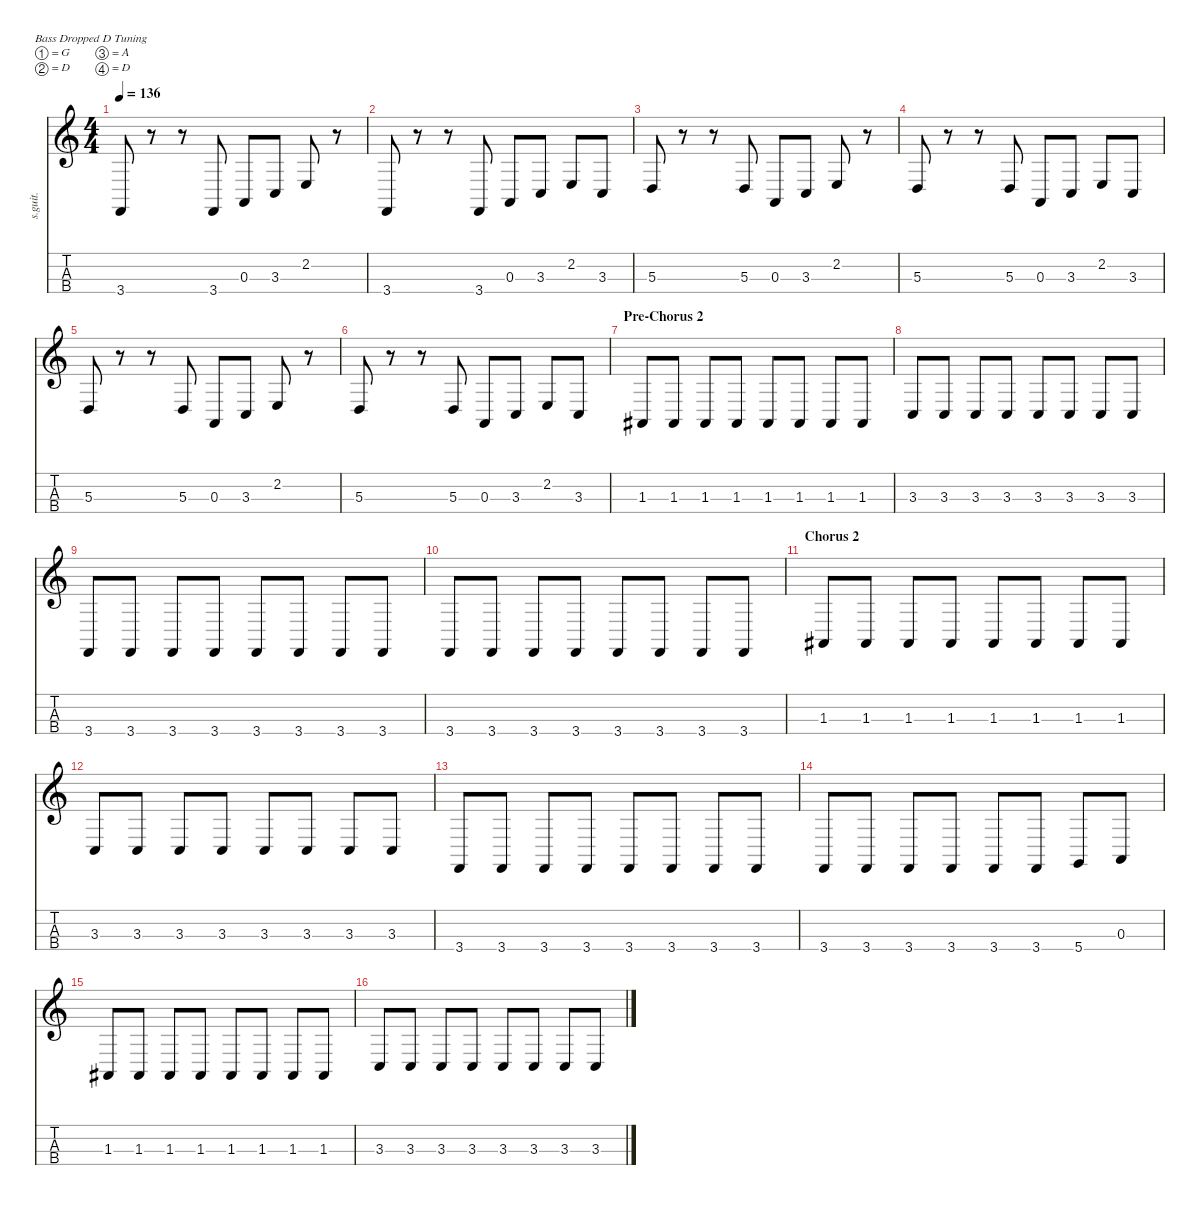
\defaultSystemsLayout 4
\hideDynamics
\bracketExtendMode nobrackets
\track ("Jeremy Davis" "s.guit.") {instrument electricbasspick}
\staff {score tabs}
\tuning (G2 D2 A1 D1)
\ts (4 4)
\tempo 136
\clef g2
\ks c
3.4.8{lyrics (0 "") lyrics (1 "") lyrics (2 "") lyrics (3 "") lyrics (4 "") dy f} r.8 r.8 3.4.8{lyrics (0 "") lyrics (1 "") lyrics (2 "") lyrics (3 "") lyrics (4 "")} 0.3.8{lyrics (0 "") lyrics (1 "") lyrics (2 "") lyrics (3 "") lyrics (4 "")} 3.3.8{lyrics (0 "") lyrics (1 "") lyrics (2 "") lyrics (3 "") lyrics (4 "")} 2.2.8{lyrics (0 "") lyrics (1 "") lyrics (2 "") lyrics (3 "") lyrics (4 "")} r.8 |
3.4.8{lyrics (0 "") lyrics (1 "") lyrics (2 "") lyrics (3 "") lyrics (4 "")} r.8 r.8 3.4.8{lyrics (0 "") lyrics (1 "") lyrics (2 "") lyrics (3 "") lyrics (4 "")} 0.3.8{lyrics (0 "") lyrics (1 "") lyrics (2 "") lyrics (3 "") lyrics (4 "")} 3.3.8{lyrics (0 "") lyrics (1 "") lyrics (2 "") lyrics (3 "") lyrics (4 "")} 2.2.8{lyrics (0 "") lyrics (1 "") lyrics (2 "") lyrics (3 "") lyrics (4 "")} 3.3.8{lyrics (0 "") lyrics (1 "") lyrics (2 "") lyrics (3 "") lyrics (4 "")} |
5.3.8{lyrics (0 "") lyrics (1 "") lyrics (2 "") lyrics (3 "") lyrics (4 "")} r.8 r.8 5.3.8{lyrics (0 "") lyrics (1 "") lyrics (2 "") lyrics (3 "") lyrics (4 "")} 0.3.8{lyrics (0 "") lyrics (1 "") lyrics (2 "") lyrics (3 "") lyrics (4 "")} 3.3.8{lyrics (0 "") lyrics (1 "") lyrics (2 "") lyrics (3 "") lyrics (4 "")} 2.2.8{lyrics (0 "") lyrics (1 "") lyrics (2 "") lyrics (3 "") lyrics (4 "")} r.8 |
5.3.8{lyrics (0 "") lyrics (1 "") lyrics (2 "") lyrics (3 "") lyrics (4 "")} r.8 r.8 5.3.8{lyrics (0 "") lyrics (1 "") lyrics (2 "") lyrics (3 "") lyrics (4 "")} 0.3.8{lyrics (0 "") lyrics (1 "") lyrics (2 "") lyrics (3 "") lyrics (4 "")} 3.3.8{lyrics (0 "") lyrics (1 "") lyrics (2 "") lyrics (3 "") lyrics (4 "")} 2.2.8{lyrics (0 "") lyrics (1 "") lyrics (2 "") lyrics (3 "") lyrics (4 "")} 3.3.8{lyrics (0 "") lyrics (1 "") lyrics (2 "") lyrics (3 "") lyrics (4 "")} |
5.3.8{lyrics (0 "") lyrics (1 "") lyrics (2 "") lyrics (3 "") lyrics (4 "")} r.8 r.8 5.3.8{lyrics (0 "") lyrics (1 "") lyrics (2 "") lyrics (3 "") lyrics (4 "")} 0.3.8{lyrics (0 "") lyrics (1 "") lyrics (2 "") lyrics (3 "") lyrics (4 "")} 3.3.8{lyrics (0 "") lyrics (1 "") lyrics (2 "") lyrics (3 "") lyrics (4 "")} 2.2.8{lyrics (0 "") lyrics (1 "") lyrics (2 "") lyrics (3 "") lyrics (4 "")} r.8 |
5.3.8{lyrics (0 "") lyrics (1 "") lyrics (2 "") lyrics (3 "") lyrics (4 "")} r.8 r.8 5.3.8{lyrics (0 "") lyrics (1 "") lyrics (2 "") lyrics (3 "") lyrics (4 "")} 0.3.8{lyrics (0 "") lyrics (1 "") lyrics (2 "") lyrics (3 "") lyrics (4 "")} 3.3.8{lyrics (0 "") lyrics (1 "") lyrics (2 "") lyrics (3 "") lyrics (4 "")} 2.2.8{lyrics (0 "") lyrics (1 "") lyrics (2 "") lyrics (3 "") lyrics (4 "")} 3.3.8{lyrics (0 "") lyrics (1 "") lyrics (2 "") lyrics (3 "") lyrics (4 "")} |
\section ("" "Pre-Chorus 2")
1.3{acc #}.8{lyrics (0 "") lyrics (1 "") lyrics (2 "") lyrics (3 "") lyrics (4 "")} 1.3{acc #}.8{lyrics (0 "") lyrics (1 "") lyrics (2 "") lyrics (3 "") lyrics (4 "")} 1.3{acc #}.8{lyrics (0 "") lyrics (1 "") lyrics (2 "") lyrics (3 "") lyrics (4 "")} 1.3{acc #}.8{lyrics (0 "") lyrics (1 "") lyrics (2 "") lyrics (3 "") lyrics (4 "")} 1.3{acc #}.8{lyrics (0 "") lyrics (1 "") lyrics (2 "") lyrics (3 "") lyrics (4 "")} 1.3{acc #}.8{lyrics (0 "") lyrics (1 "") lyrics (2 "") lyrics (3 "") lyrics (4 "")} 1.3{acc #}.8{lyrics (0 "") lyrics (1 "") lyrics (2 "") lyrics (3 "") lyrics (4 "")} 1.3{acc #}.8{lyrics (0 "") lyrics (1 "") lyrics (2 "") lyrics (3 "") lyrics (4 "")} |
3.3.8{lyrics (0 "") lyrics (1 "") lyrics (2 "") lyrics (3 "") lyrics (4 "")} 3.3.8{lyrics (0 "") lyrics (1 "") lyrics (2 "") lyrics (3 "") lyrics (4 "")} 3.3.8{lyrics (0 "") lyrics (1 "") lyrics (2 "") lyrics (3 "") lyrics (4 "")} 3.3.8{lyrics (0 "") lyrics (1 "") lyrics (2 "") lyrics (3 "") lyrics (4 "")} 3.3.8{lyrics (0 "") lyrics (1 "") lyrics (2 "") lyrics (3 "") lyrics (4 "")} 3.3.8{lyrics (0 "") lyrics (1 "") lyrics (2 "") lyrics (3 "") lyrics (4 "")} 3.3.8{lyrics (0 "") lyrics (1 "") lyrics (2 "") lyrics (3 "") lyrics (4 "")} 3.3.8{lyrics (0 "") lyrics (1 "") lyrics (2 "") lyrics (3 "") lyrics (4 "")} |
3.4.8{lyrics (0 "") lyrics (1 "") lyrics (2 "") lyrics (3 "") lyrics (4 "")} 3.4.8{lyrics (0 "") lyrics (1 "") lyrics (2 "") lyrics (3 "") lyrics (4 "")} 3.4.8{lyrics (0 "") lyrics (1 "") lyrics (2 "") lyrics (3 "") lyrics (4 "")} 3.4.8{lyrics (0 "") lyrics (1 "") lyrics (2 "") lyrics (3 "") lyrics (4 "")} 3.4.8{lyrics (0 "") lyrics (1 "") lyrics (2 "") lyrics (3 "") lyrics (4 "")} 3.4.8{lyrics (0 "") lyrics (1 "") lyrics (2 "") lyrics (3 "") lyrics (4 "")} 3.4.8{lyrics (0 "") lyrics (1 "") lyrics (2 "") lyrics (3 "") lyrics (4 "")} 3.4.8{lyrics (0 "") lyrics (1 "") lyrics (2 "") lyrics (3 "") lyrics (4 "")} |
3.4.8{lyrics (0 "") lyrics (1 "") lyrics (2 "") lyrics (3 "") lyrics (4 "")} 3.4.8{lyrics (0 "") lyrics (1 "") lyrics (2 "") lyrics (3 "") lyrics (4 "")} 3.4.8{lyrics (0 "") lyrics (1 "") lyrics (2 "") lyrics (3 "") lyrics (4 "")} 3.4.8{lyrics (0 "") lyrics (1 "") lyrics (2 "") lyrics (3 "") lyrics (4 "")} 3.4.8{lyrics (0 "") lyrics (1 "") lyrics (2 "") lyrics (3 "") lyrics (4 "")} 3.4.8{lyrics (0 "") lyrics (1 "") lyrics (2 "") lyrics (3 "") lyrics (4 "")} 3.4.8{lyrics (0 "") lyrics (1 "") lyrics (2 "") lyrics (3 "") lyrics (4 "")} 3.4.8{lyrics (0 "") lyrics (1 "") lyrics (2 "") lyrics (3 "") lyrics (4 "")} |
\section ("" "Chorus 2")
1.3{acc #}.8{lyrics (0 "") lyrics (1 "") lyrics (2 "") lyrics (3 "") lyrics (4 "")} 1.3{acc #}.8{lyrics (0 "") lyrics (1 "") lyrics (2 "") lyrics (3 "") lyrics (4 "")} 1.3{acc #}.8{lyrics (0 "") lyrics (1 "") lyrics (2 "") lyrics (3 "") lyrics (4 "")} 1.3{acc #}.8{lyrics (0 "") lyrics (1 "") lyrics (2 "") lyrics (3 "") lyrics (4 "")} 1.3{acc #}.8{lyrics (0 "") lyrics (1 "") lyrics (2 "") lyrics (3 "") lyrics (4 "")} 1.3{acc #}.8{lyrics (0 "") lyrics (1 "") lyrics (2 "") lyrics (3 "") lyrics (4 "")} 1.3{acc #}.8{lyrics (0 "") lyrics (1 "") lyrics (2 "") lyrics (3 "") lyrics (4 "")} 1.3{acc #}.8{lyrics (0 "") lyrics (1 "") lyrics (2 "") lyrics (3 "") lyrics (4 "")} |
3.3.8{lyrics (0 "") lyrics (1 "") lyrics (2 "") lyrics (3 "") lyrics (4 "")} 3.3.8{lyrics (0 "") lyrics (1 "") lyrics (2 "") lyrics (3 "") lyrics (4 "")} 3.3.8{lyrics (0 "") lyrics (1 "") lyrics (2 "") lyrics (3 "") lyrics (4 "")} 3.3.8{lyrics (0 "") lyrics (1 "") lyrics (2 "") lyrics (3 "") lyrics (4 "")} 3.3.8{lyrics (0 "") lyrics (1 "") lyrics (2 "") lyrics (3 "") lyrics (4 "")} 3.3.8{lyrics (0 "") lyrics (1 "") lyrics (2 "") lyrics (3 "") lyrics (4 "")} 3.3.8{lyrics (0 "") lyrics (1 "") lyrics (2 "") lyrics (3 "") lyrics (4 "")} 3.3.8{lyrics (0 "") lyrics (1 "") lyrics (2 "") lyrics (3 "") lyrics (4 "")} |
3.4.8{lyrics (0 "") lyrics (1 "") lyrics (2 "") lyrics (3 "") lyrics (4 "")} 3.4.8{lyrics (0 "") lyrics (1 "") lyrics (2 "") lyrics (3 "") lyrics (4 "")} 3.4.8{lyrics (0 "") lyrics (1 "") lyrics (2 "") lyrics (3 "") lyrics (4 "")} 3.4.8{lyrics (0 "") lyrics (1 "") lyrics (2 "") lyrics (3 "") lyrics (4 "")} 3.4.8{lyrics (0 "") lyrics (1 "") lyrics (2 "") lyrics (3 "") lyrics (4 "")} 3.4.8{lyrics (0 "") lyrics (1 "") lyrics (2 "") lyrics (3 "") lyrics (4 "")} 3.4.8{lyrics (0 "") lyrics (1 "") lyrics (2 "") lyrics (3 "") lyrics (4 "")} 3.4.8{lyrics (0 "") lyrics (1 "") lyrics (2 "") lyrics (3 "") lyrics (4 "")} |
3.4.8{lyrics (0 "") lyrics (1 "") lyrics (2 "") lyrics (3 "") lyrics (4 "")} 3.4.8{lyrics (0 "") lyrics (1 "") lyrics (2 "") lyrics (3 "") lyrics (4 "")} 3.4.8{lyrics (0 "") lyrics (1 "") lyrics (2 "") lyrics (3 "") lyrics (4 "")} 3.4.8{lyrics (0 "") lyrics (1 "") lyrics (2 "") lyrics (3 "") lyrics (4 "")} 3.4.8{lyrics (0 "") lyrics (1 "") lyrics (2 "") lyrics (3 "") lyrics (4 "")} 3.4.8{lyrics (0 "") lyrics (1 "") lyrics (2 "") lyrics (3 "") lyrics (4 "")} 5.4.8{lyrics (0 "") lyrics (1 "") lyrics (2 "") lyrics (3 "") lyrics (4 "")} 0.3.8{lyrics (0 "") lyrics (1 "") lyrics (2 "") lyrics (3 "") lyrics (4 "")} |
1.3{acc #}.8{lyrics (0 "") lyrics (1 "") lyrics (2 "") lyrics (3 "") lyrics (4 "")} 1.3{acc #}.8{lyrics (0 "") lyrics (1 "") lyrics (2 "") lyrics (3 "") lyrics (4 "")} 1.3{acc #}.8{lyrics (0 "") lyrics (1 "") lyrics (2 "") lyrics (3 "") lyrics (4 "")} 1.3{acc #}.8{lyrics (0 "") lyrics (1 "") lyrics (2 "") lyrics (3 "") lyrics (4 "")} 1.3{acc #}.8{lyrics (0 "") lyrics (1 "") lyrics (2 "") lyrics (3 "") lyrics (4 "")} 1.3{acc #}.8{lyrics (0 "") lyrics (1 "") lyrics (2 "") lyrics (3 "") lyrics (4 "")} 1.3{acc #}.8{lyrics (0 "") lyrics (1 "") lyrics (2 "") lyrics (3 "") lyrics (4 "")} 1.3{acc #}.8{lyrics (0 "") lyrics (1 "") lyrics (2 "") lyrics (3 "") lyrics (4 "")} |
3.3.8{lyrics (0 "") lyrics (1 "") lyrics (2 "") lyrics (3 "") lyrics (4 "")} 3.3.8{lyrics (0 "") lyrics (1 "") lyrics (2 "") lyrics (3 "") lyrics (4 "")} 3.3.8{lyrics (0 "") lyrics (1 "") lyrics (2 "") lyrics (3 "") lyrics (4 "")} 3.3.8{lyrics (0 "") lyrics (1 "") lyrics (2 "") lyrics (3 "") lyrics (4 "")} 3.3.8{lyrics (0 "") lyrics (1 "") lyrics (2 "") lyrics (3 "") lyrics (4 "")} 3.3.8{lyrics (0 "") lyrics (1 "") lyrics (2 "") lyrics (3 "") lyrics (4 "")} 3.3.8{lyrics (0 "") lyrics (1 "") lyrics (2 "") lyrics (3 "") lyrics (4 "")} 3.3{ss}.8{lyrics (0 "") lyrics (1 "") lyrics (2 "") lyrics (3 "") lyrics (4 "")}
